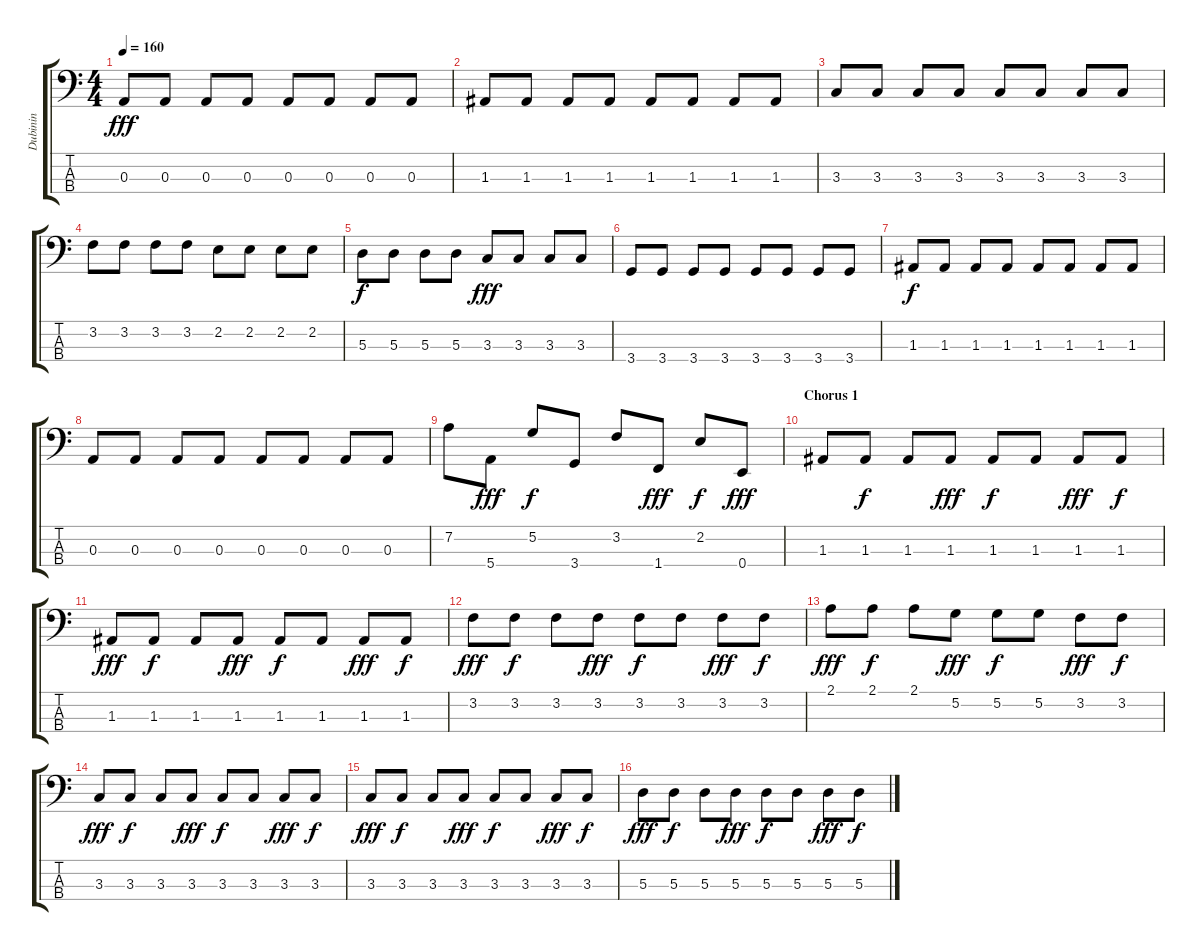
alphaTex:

\track ("Dubinin" "Dubinin") {instrument electricbassfinger}
\staff {score tabs}
\tuning (G2 D2 A1 E1) {hide}
\ts (4 4)
\tempo 160
\clef f4
\ks c
0.3.8{dy fff} 0.3.8 0.3.8 0.3.8 0.3.8 0.3.8 0.3.8 0.3.8 |
1.3.8 1.3.8 1.3.8 1.3.8 1.3.8 1.3.8 1.3.8 1.3.8 |
3.3.8 3.3.8 3.3.8 3.3.8 3.3.8 3.3.8 3.3.8 3.3.8 |
3.2.8 3.2.8 3.2.8 3.2.8 2.2.8 2.2.8 2.2.8 2.2.8 |
5.3.8{dy f} 5.3.8 5.3.8 5.3.8 3.3.8{dy fff} 3.3.8 3.3.8 3.3.8 |
3.4.8 3.4.8 3.4.8 3.4.8 3.4.8 3.4.8 3.4.8 3.4.8 |
1.3.8{dy f} 1.3.8 1.3.8 1.3.8 1.3.8 1.3.8 1.3.8 1.3.8 |
0.3.8 0.3.8 0.3.8 0.3.8 0.3.8 0.3.8 0.3.8 0.3.8 |
7.2.8 5.4.8{dy fff} 5.2.8{dy f} 3.4.8 3.2.8 1.4.8{dy fff} 2.2.8{dy f} 0.4.8{dy fff} |
\section ("" "Chorus 1")
1.3.8 1.3.8{dy f} 1.3.8 1.3.8{dy fff} 1.3.8{dy f} 1.3.8 1.3.8{dy fff} 1.3.8{dy f} |
1.3.8{dy fff} 1.3.8{dy f} 1.3.8 1.3.8{dy fff} 1.3.8{dy f} 1.3.8 1.3.8{dy fff} 1.3.8{dy f} |
3.2.8{dy fff} 3.2.8{dy f} 3.2.8 3.2.8{dy fff} 3.2.8{dy f} 3.2.8 3.2.8{dy fff} 3.2.8{dy f} |
2.1.8{dy fff} 2.1.8{dy f} 2.1.8 5.2.8{dy fff} 5.2.8{dy f} 5.2.8 3.2.8{dy fff} 3.2.8{dy f} |
3.3.8{dy fff} 3.3.8{dy f} 3.3.8 3.3.8{dy fff} 3.3.8{dy f} 3.3.8 3.3.8{dy fff} 3.3.8{dy f} |
3.3.8{dy fff} 3.3.8{dy f} 3.3.8 3.3.8{dy fff} 3.3.8{dy f} 3.3.8 3.3.8{dy fff} 3.3.8{dy f} |
5.3.8{dy fff} 5.3.8{dy f} 5.3.8 5.3.8{dy fff} 5.3.8{dy f} 5.3.8 5.3.8{dy fff} 5.3.8{dy f}
